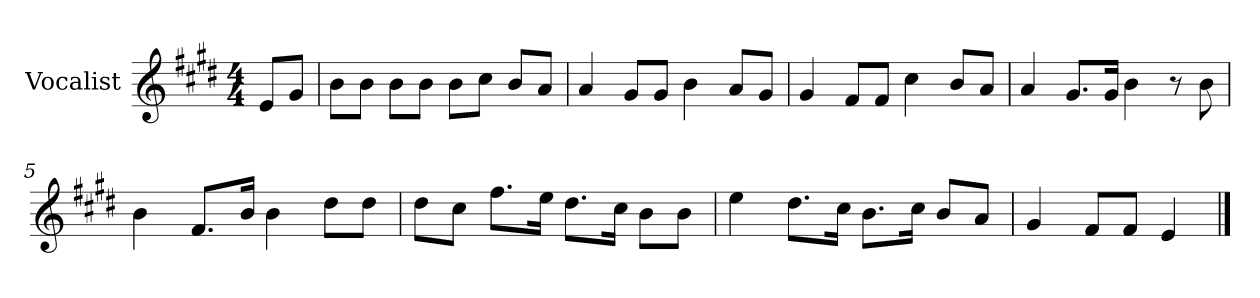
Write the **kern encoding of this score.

**kern
*part1
*staff1
*I"Vocalist
*k[f#c#g#d#]
*E:
*M4/4
=
8eL
8g#J
=1
8bL
8bJ
8bL
8bJ
8bL
8cc#J
8bL
8aJ
=2
4a
8g#L
8g#J
4b
8aL
8g#J
=3
4g#
8f#L
8f#J
4cc#
8bL
8aJ
=4
4a
8.g#L
16g#Jk
4b
8r
8b
=5
4b
8.f#L
16bJk
4b
8dd#L
8dd#J
=6
8dd#L
8cc#J
8.ff#L
16eeJk
8.dd#L
16cc#Jk
8bL
8bJ
=7
4ee
8.dd#L
16cc#Jk
8.bL
16cc#Jk
8bL
8aJ
=8
4g#
8f#L
8f#J
4e
==
*-
